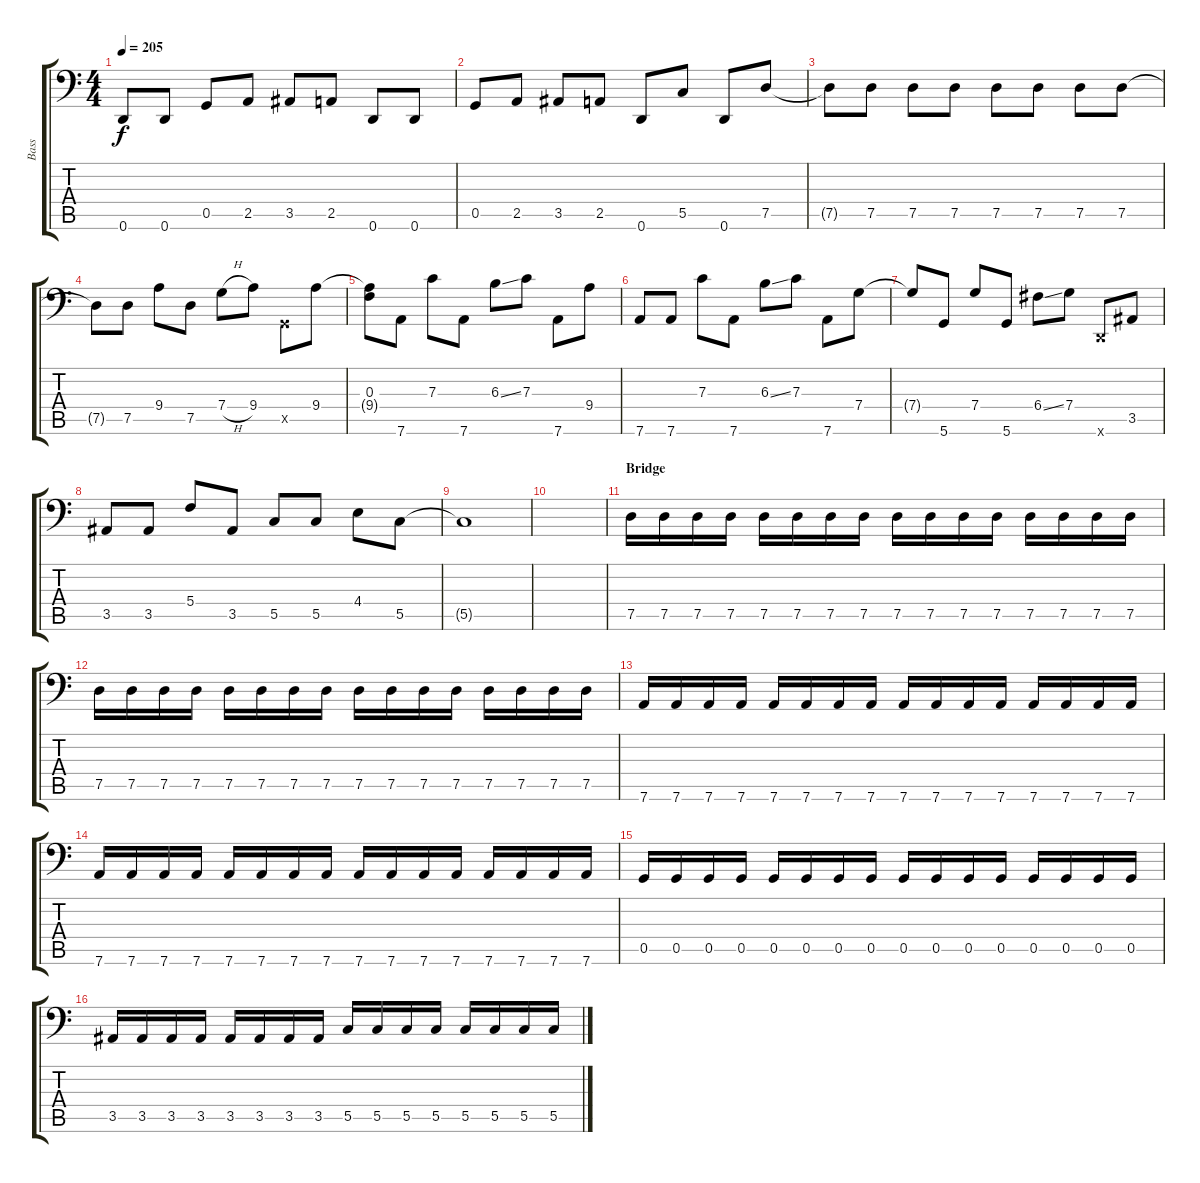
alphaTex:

\track ("Bass" "Bass") {instrument electricbasspick}
\staff {score tabs}
\tuning (D3 A2 F2 C2 G1 D1) {hide}
\ts (4 4)
\tempo 205
\clef f4
\ks c
0.6.8{dy f} 0.6.8 0.5.8 2.5.8 3.5.8 2.5.8 0.6.8 0.6.8 |
0.5.8 2.5.8 3.5.8 2.5.8 0.6.8 5.5.8 0.6.8 7.5.8 |
7.5{t}.8 7.5.8 7.5.8 7.5.8 7.5.8 7.5.8 7.5.8 7.5.8 |
7.5{t}.8 7.5.8 9.4.8 7.5.8 7.4{h}.8 9.4.8 0.5{x}.8 9.4.8 |
(0.3 9.4{t}).8 7.6.8 7.3.8 7.6.8 6.3{ss}.8 7.3.8 7.6.8 9.4.8 |
7.6.8 7.6.8 7.3.8 7.6.8 6.3{ss}.8 7.3.8 7.6.8 7.4.8 |
7.4{t}.8 5.6.8 7.4.8 5.6.8 6.4{ss}.8 7.4.8 0.6{x}.8 3.5.8 |
3.5.8 3.5.8 5.4.8 3.5.8 5.5.8 5.5.8 4.4.8 5.5.8 |
5.5{t}.1 |
|
\section ("" "Bridge")
7.5.16 7.5.16 7.5.16 7.5.16 7.5.16 7.5.16 7.5.16 7.5.16 7.5.16 7.5.16 7.5.16 7.5.16 7.5.16 7.5.16 7.5.16 7.5.16 |
7.5.16 7.5.16 7.5.16 7.5.16 7.5.16 7.5.16 7.5.16 7.5.16 7.5.16 7.5.16 7.5.16 7.5.16 7.5.16 7.5.16 7.5.16 7.5.16 |
7.6.16 7.6.16 7.6.16 7.6.16 7.6.16 7.6.16 7.6.16 7.6.16 7.6.16 7.6.16 7.6.16 7.6.16 7.6.16 7.6.16 7.6.16 7.6.16 |
7.6.16 7.6.16 7.6.16 7.6.16 7.6.16 7.6.16 7.6.16 7.6.16 7.6.16 7.6.16 7.6.16 7.6.16 7.6.16 7.6.16 7.6.16 7.6.16 |
0.5.16 0.5.16 0.5.16 0.5.16 0.5.16 0.5.16 0.5.16 0.5.16 0.5.16 0.5.16 0.5.16 0.5.16 0.5.16 0.5.16 0.5.16 0.5.16 |
3.5.16 3.5.16 3.5.16 3.5.16 3.5.16 3.5.16 3.5.16 3.5.16 5.5.16 5.5.16 5.5.16 5.5.16 5.5.16 5.5.16 5.5.16 5.5.16
